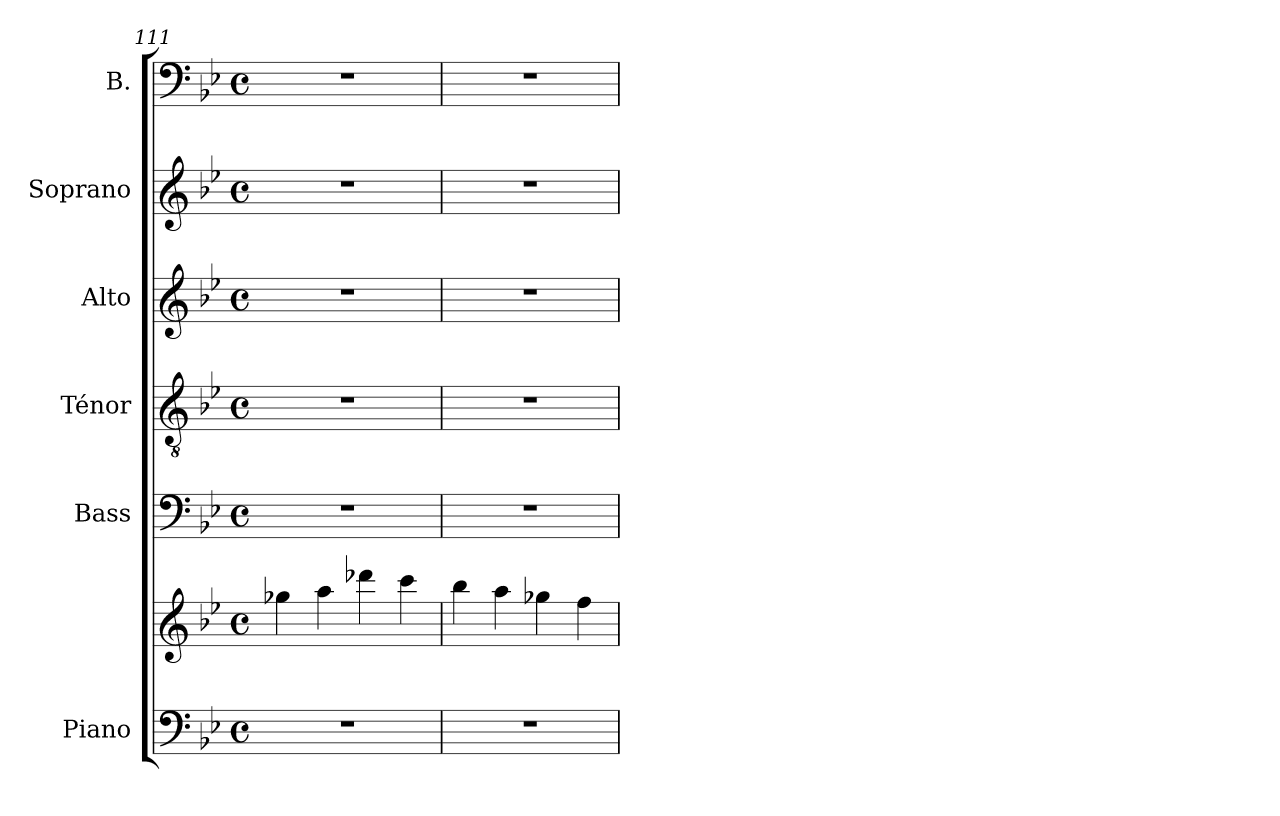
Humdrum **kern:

**kern	**kern	**kern	**kern	**kern	**kern	**kern
*part6	*part6	*part5	*part4	*part3	*part2	*part1
*staff7	*staff6	*staff5	*staff4	*staff3	*staff2	*staff1
*I"Piano	*	*I"Bass	*I"Ténor	*I"Alto	*I"Soprano	*I"B.
*I'Pno.	*	*I'B.	*I'T.	*I'A.	*I'S.	*I'B.
*clefF4	*clefG2	*clefF4	*clefGv2	*clefG2	*clefG2	*clefF4
*k[b-e-]	*k[b-e-]	*k[b-e-]	*k[b-e-]	*k[b-e-]	*k[b-e-]	*k[b-e-]
*M4/4	*M4/4	*M4/4	*M4/4	*M4/4	*M4/4	*M4/4
*met(c)	*met(c)	*met(c)	*met(c)	*met(c)	*met(c)	*met(c)
=111	=111	=111	=111	=111	=111	=111
1r	4gg-X\	1r	1r	1r	1r	1r
.	4aa\	.	.	.	.	.
.	4ddd-X\	.	.	.	.	.
.	4ccc\	.	.	.	.	.
=112	=112	=112	=112	=112	=112	=112
1r	4bb-\	1r	1r	1r	1r	1r
.	4aa\	.	.	.	.	.
.	4gg-X\	.	.	.	.	.
.	4ff\	.	.	.	.	.
=	=	=	=	=	=	=
*-	*-	*-	*-	*-	*-	*-
